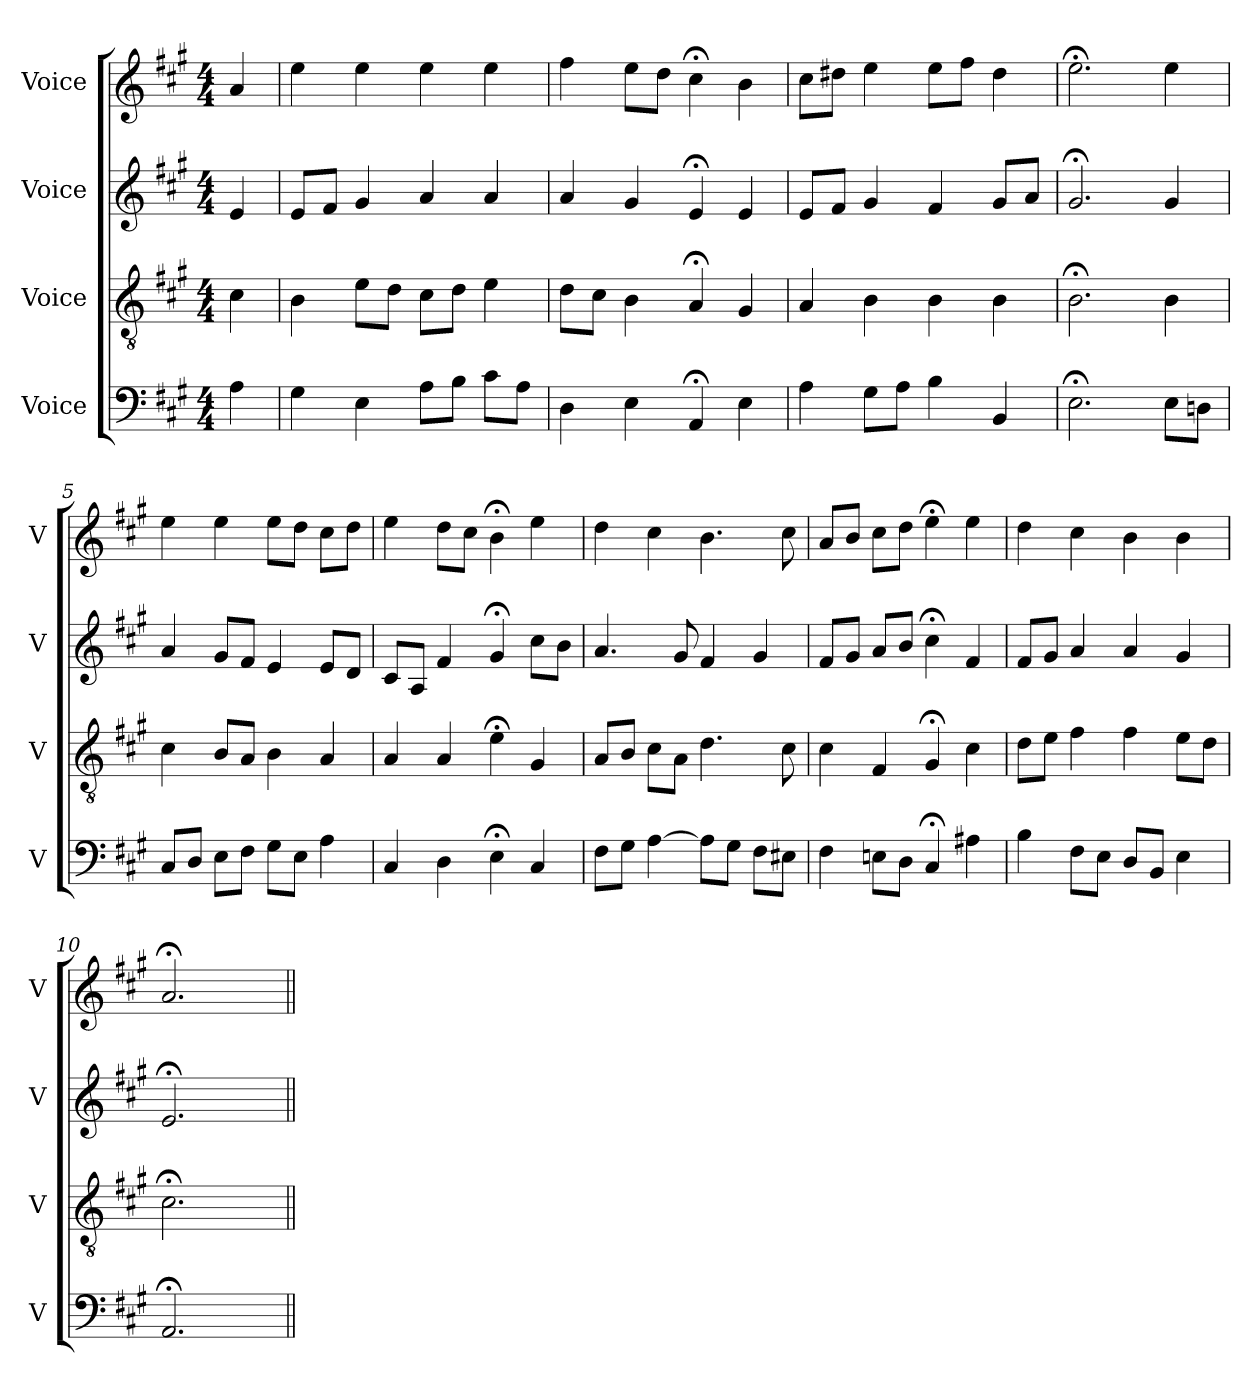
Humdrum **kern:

**kern	**kern	**kern	**kern
*part4	*part3	*part2	*part1
*staff4	*staff3	*staff2	*staff1
*I"Voice	*I"Voice	*I"Voice	*I"Voice
*I'V	*I'V	*I'V	*I'V
*clefF4	*clefGv2	*clefG2	*clefG2
*k[f#c#g#]	*k[f#c#g#]	*k[f#c#g#]	*k[f#c#g#]
*M4/4	*M4/4	*M4/4	*M4/4
*MM100	*MM100	*MM100	*MM100
=	=	=	=
4A\	4c#\	4e/	4a/
=1	=1	=1	=1
4G#\	4B\	8e/L	4ee\
.	.	8f#/J	.
4E\	8e\L	4g#/	4ee\
.	8d\J	.	.
8A\L	8c#\L	4a/	4ee\
8B\J	8d\J	.	.
8c#\L	4e\	4a/	4ee\
8A\J	.	.	.
=2	=2	=2	=2
4D\	8d\L	4a/	4ff#\
.	8c#\J	.	.
4E\	4B\	4g#/	8ee\L
.	.	.	8dd\J
4AA;/	4A;/	4e;/	4cc#;\
4E\	4G#/	4e/	4b\
=3	=3	=3	=3
4A\	4A/	8e/L	8cc#\L
.	.	8f#/J	8dd#X\J
8G#\L	4B\	4g#/	4ee\
8A\J	.	.	.
4B\	4B\	4f#/	8ee\L
.	.	.	8ff#\J
4BB/	4B\	8g#/L	4dd#\
.	.	8a/J	.
=4	=4	=4	=4
2.E;\	2.B;\	2.g#;/	2.ee;\
8E\L	4B\	4g#/	4ee\
8Dn\J	.	.	.
!!LO:LB:g=z
=5	=5	=5	=5
8C#/L	4c#\	4a/	4ee\
8D/J	.	.	.
8E\L	8B/L	8g#/L	4ee\
8F#\J	8A/J	8f#/J	.
8G#\L	4B\	4e/	8ee\L
8E\J	.	.	8dd\J
4A\	4A/	8e/L	8cc#\L
.	.	8d/J	8dd\J
=6	=6	=6	=6
4C#/	4A/	8c#/L	4ee\
.	.	8A/J	.
4D\	4A/	4f#/	8dd\L
.	.	.	8cc#\J
4E;\	4e;\	4g#;/	4b;\
4C#/	4G#/	8cc#\L	4ee\
.	.	8b\J	.
=7	=7	=7	=7
8F#\L	8A/L	4.a/	4dd\
8G#\J	8B/J	.	.
[4A\	8c#\L	.	4cc#\
.	8A\J	8g#/	.
8A\L]	4.d\	4f#/	4.b\
8G#\J	.	.	.
8F#\L	.	4g#/	.
8E#X\J	8c#\	.	8cc#\
=8	=8	=8	=8
4F#\	4c#\	8f#/L	8a/L
.	.	8g#/J	8b/J
8En\L	4F#/	8a/L	8cc#\L
8D\J	.	8b/J	8dd\J
4C#;/	4G#;/	4cc#;\	4ee;\
4A#X\	4c#\	4f#/	4ee\
!!LO:LB:g=z
=9	=9	=9	=9
4B\	8d\L	8f#/L	4dd\
.	8e\J	8g#/J	.
8F#\L	4f#\	4a/	4cc#\
8E\J	.	.	.
8D/L	4f#\	4a/	4b\
8BB/J	.	.	.
4E\	8e\L	4g#/	4b\
.	8d\J	.	.
=10	=10	=10	=10
2.AA;/	2.c#;\	2.e;/	2.a;/
4ryy	4ryy	4ryy	4ryy
=||	=||	=||	=||
*-	*-	*-	*-
